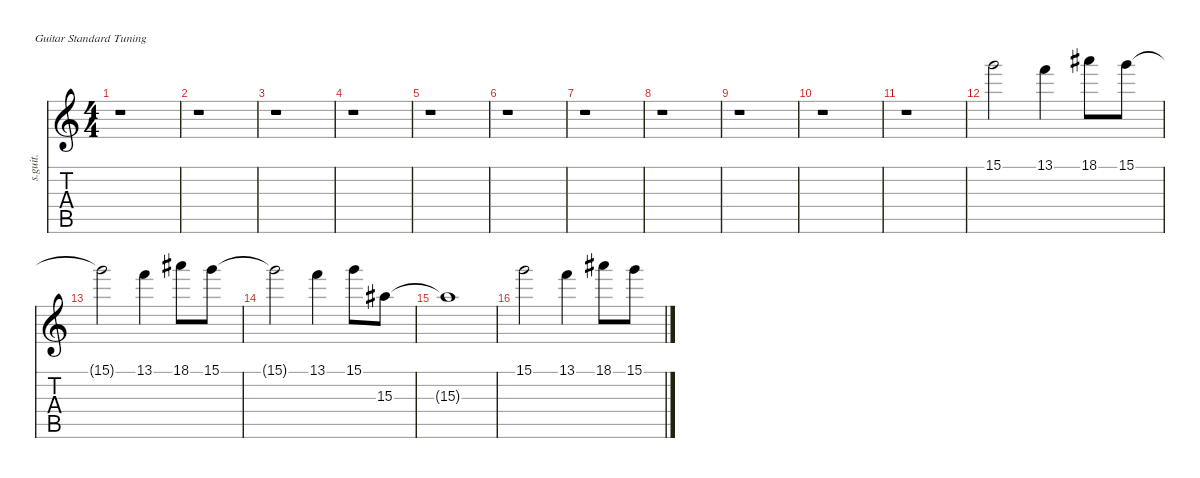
\defaultSystemsLayout 4
\hideDynamics
\bracketExtendMode nobrackets
\track ("Harmonica" "s.guit.") {instrument harmonica}
\staff {score tabs}
\tuning (E4 B3 G3 D3 A2 E2)
\displaytranspose 12
\ts (4 4)
\tempo (100 hide)
\clef g2
\ks c
r.1{dy f} |
r.1 |
r.1 |
r.1 |
r.1 |
r.1 |
r.1 |
r.1 |
r.1 |
r.1 |
r.1 |
15.1.2 13.1.4 18.1{acc #}.8 15.1.8 |
15.1{t}.2 13.1.4 18.1{acc #}.8 15.1.8 |
15.1{t}.2 13.1.4 15.1.8 15.3{acc #}.8 |
15.3{t}.1 |
15.1.2 13.1.4 18.1{acc #}.8 15.1.8
